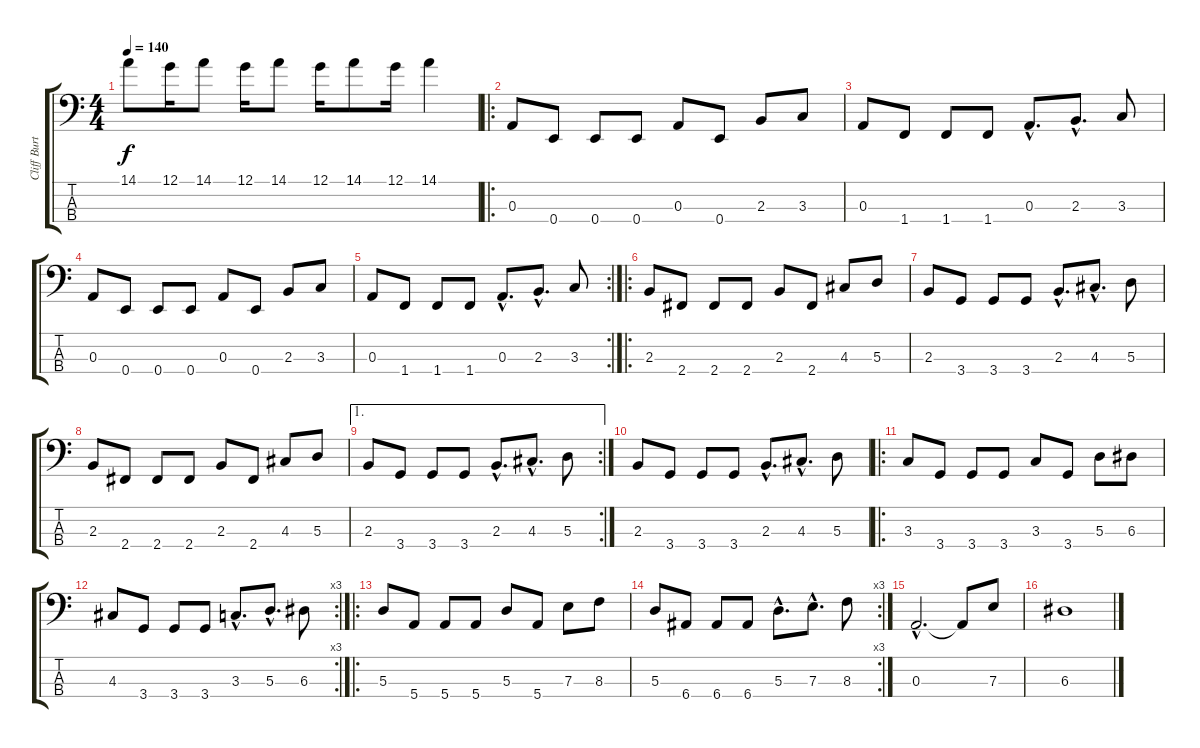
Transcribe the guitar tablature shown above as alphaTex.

\track ("Cliff Burton (Bass)" "Cliff Burt") {instrument electricbassfinger}
\staff {score tabs}
\tuning (G2 D2 A1 E1) {hide}
\ts (4 4)
\tempo 140
\clef f4
\ks c
14.1.8{dy f} 12.1.16 14.1.8 12.1.16 14.1.8 12.1.16 14.1.8 12.1.16 14.1.4 |
\ro
0.3.8 0.4.8 0.4.8 0.4.8 0.3.8 0.4.8 2.3.8 3.3.8 |
0.3.8 1.4.8 1.4.8 1.4.8 0.3{hac}.8{d} 2.3{hac}.8{d} 3.3.8 |
0.3.8 0.4.8 0.4.8 0.4.8 0.3.8 0.4.8 2.3.8 3.3.8 |
\rc 2
0.3.8 1.4.8 1.4.8 1.4.8 0.3{hac}.8{d} 2.3{hac}.8{d} 3.3.8 |
\ro
2.3.8 2.4.8 2.4.8 2.4.8 2.3.8 2.4.8 4.3.8 5.3.8 |
2.3.8 3.4.8 3.4.8 3.4.8 2.3{hac}.8{d} 4.3{hac}.8{d} 5.3.8 |
2.3.8 2.4.8 2.4.8 2.4.8 2.3.8 2.4.8 4.3.8 5.3.8 |
\ae 1
\rc 2
2.3.8 3.4.8 3.4.8 3.4.8 2.3{hac}.8{d} 4.3{hac}.8{d} 5.3.8 |
2.3.8 3.4.8 3.4.8 3.4.8 2.3{hac}.8{d} 4.3{hac}.8{d} 5.3.8 |
\ro
3.3.8 3.4.8 3.4.8 3.4.8 3.3.8 3.4.8 5.3.8 6.3.8 |
\rc 3
4.3.8 3.4.8 3.4.8 3.4.8 3.3{hac}.8{d} 5.3{hac}.8{d} 6.3.8 |
\ro
5.3.8 5.4.8 5.4.8 5.4.8 5.3.8 5.4.8 7.3.8 8.3.8 |
\rc 3
5.3.8 6.4.8 6.4.8 6.4.8 5.3{hac}.8{d} 7.3{hac}.8{d} 8.3.8 |
0.3{hac}.2{d} 0.3{t}.8 7.3.8 |
6.3.1
